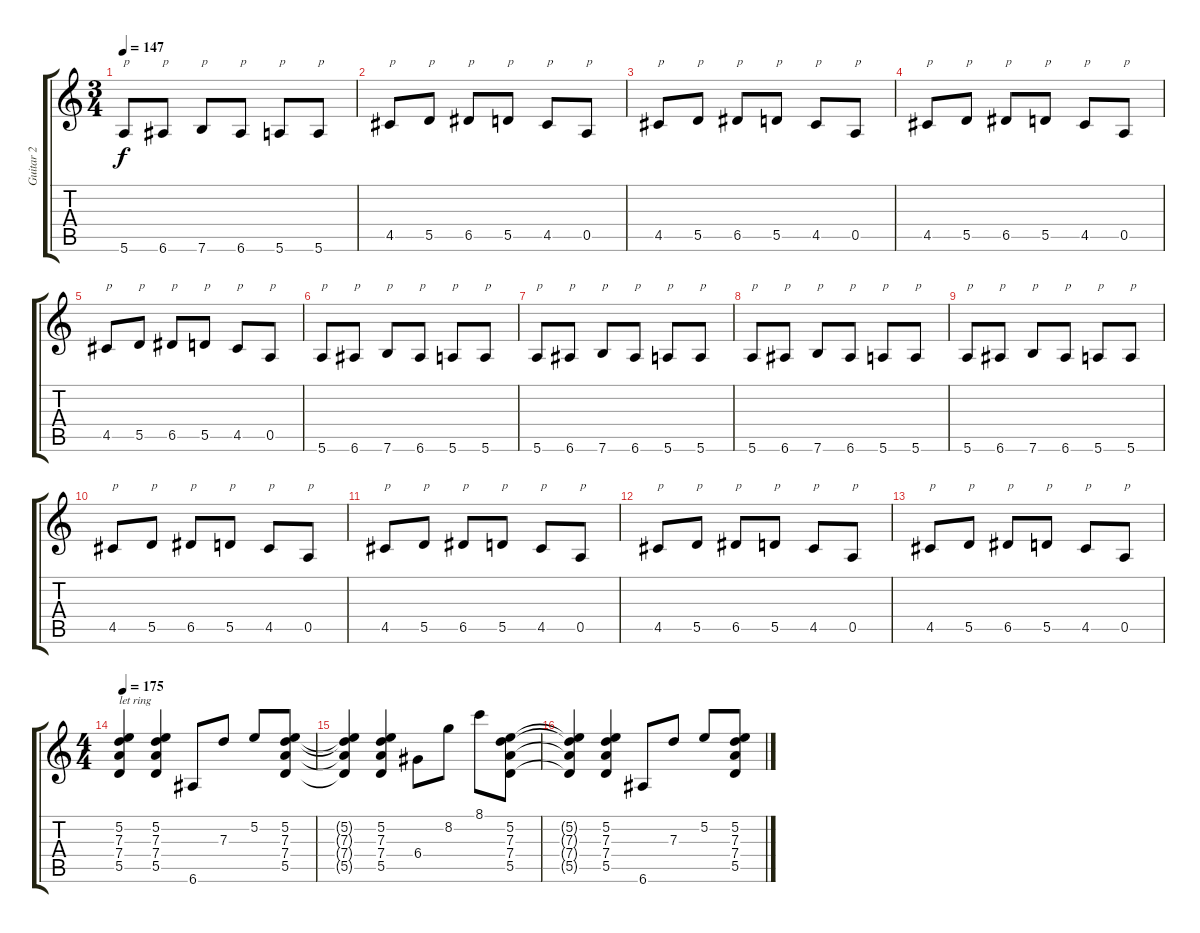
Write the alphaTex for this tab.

\track ("Guitar 2" "Guitar 2") {instrument distortionguitar}
\staff {score tabs}
\tuning (E4 B3 G3 D3 A2 E2) {hide}
\ts (3 4)
\tempo 147
\clef g2
\ks c
5.6.8{txt "p" dy f} 6.6.8{txt "p"} 7.6.8{txt "p"} 6.6.8{txt "p"} 5.6.8{txt "p"} 5.6.8{txt "p"} |
4.5.8{txt "p"} 5.5.8{txt "p"} 6.5.8{txt "p"} 5.5.8{txt "p"} 4.5.8{txt "p"} 0.5.8{txt "p"} |
4.5.8{txt "p"} 5.5.8{txt "p"} 6.5.8{txt "p"} 5.5.8{txt "p"} 4.5.8{txt "p"} 0.5.8{txt "p"} |
4.5.8{txt "p"} 5.5.8{txt "p"} 6.5.8{txt "p"} 5.5.8{txt "p"} 4.5.8{txt "p"} 0.5.8{txt "p"} |
4.5.8{txt "p"} 5.5.8{txt "p"} 6.5.8{txt "p"} 5.5.8{txt "p"} 4.5.8{txt "p"} 0.5.8{txt "p"} |
5.6.8{txt "p"} 6.6.8{txt "p"} 7.6.8{txt "p"} 6.6.8{txt "p"} 5.6.8{txt "p"} 5.6.8{txt "p"} |
5.6.8{txt "p"} 6.6.8{txt "p"} 7.6.8{txt "p"} 6.6.8{txt "p"} 5.6.8{txt "p"} 5.6.8{txt "p"} |
5.6.8{txt "p"} 6.6.8{txt "p"} 7.6.8{txt "p"} 6.6.8{txt "p"} 5.6.8{txt "p"} 5.6.8{txt "p"} |
5.6.8{txt "p"} 6.6.8{txt "p"} 7.6.8{txt "p"} 6.6.8{txt "p"} 5.6.8{txt "p"} 5.6.8{txt "p"} |
4.5.8{txt "p"} 5.5.8{txt "p"} 6.5.8{txt "p"} 5.5.8{txt "p"} 4.5.8{txt "p"} 0.5.8{txt "p"} |
4.5.8{txt "p"} 5.5.8{txt "p"} 6.5.8{txt "p"} 5.5.8{txt "p"} 4.5.8{txt "p"} 0.5.8{txt "p"} |
4.5.8{txt "p"} 5.5.8{txt "p"} 6.5.8{txt "p"} 5.5.8{txt "p"} 4.5.8{txt "p"} 0.5.8{txt "p"} |
4.5.8{txt "p"} 5.5.8{txt "p"} 6.5.8{txt "p"} 5.5.8{txt "p"} 4.5.8{txt "p"} 0.5.8{txt "p"} |
\ts (4 4)
\tempo 175
(5.2 7.3 7.4 5.5).4{txt "let ring"} (5.2 7.3 7.4 5.5).4 6.6.8 7.3.8 5.2.8 (5.2 7.3 7.4 5.5).8 |
(5.2{t} 7.3{t} 7.4{t} 5.5{t}).4 (5.2 7.3 7.4 5.5).4 6.4.8 8.2.8 8.1.8 (5.2 7.3 7.4 5.5).8 |
(5.2{t} 7.3{t} 7.4{t} 5.5{t}).4 (5.2 7.3 7.4 5.5).4 6.6.8 7.3.8 5.2.8 (5.2 7.3 7.4 5.5).8
